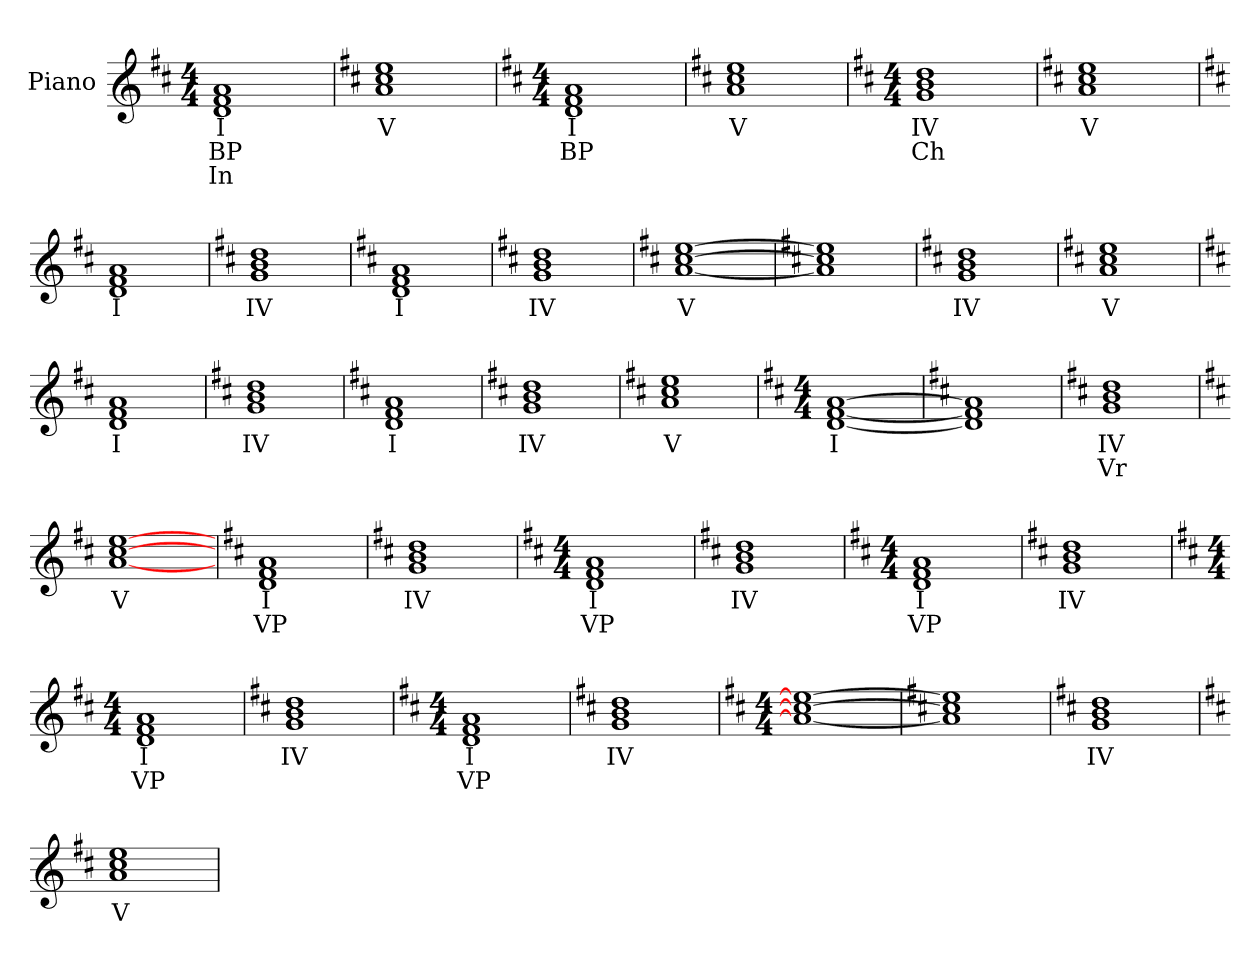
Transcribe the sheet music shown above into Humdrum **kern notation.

**kern	**text	**text	**text
*part1	*part1	*part1	*part1
*staff1	*staff1	*staff1	*staff1
*I"Piano	*	*	*
*I'Pno	*	*	*
*k[f#c#]	*	*	*
*D:	*	*	*
*M4/4	*	*	*
=	=	=	=
1d 1f# 1a	I	BP	In
=	=	=	=
*k[f#c#]	*	*	*
*D:	*	*	*
1a 1cc# 1ee	V	.	.
=	=	=	=
*k[f#c#]	*	*	*
*D:	*	*	*
*M4/4	*	*	*
1d 1f# 1a	I	BP	.
=	=	=	=
*k[f#c#]	*	*	*
*D:	*	*	*
1a 1cc# 1ee	V	.	.
=	=	=	=
*k[f#c#]	*	*	*
*D:	*	*	*
*M4/4	*	*	*
1g 1b 1dd	IV	Ch	.
=	=	=	=
*k[f#c#]	*	*	*
*D:	*	*	*
1a 1cc# 1ee	V	.	.
=	=	=	=
*k[f#c#]	*	*	*
*D:	*	*	*
1d 1f# 1a	I	.	.
=	=	=	=
*k[f#c#]	*	*	*
*D:	*	*	*
1g 1b 1dd	IV	.	.
=	=	=	=
*k[f#c#]	*	*	*
*D:	*	*	*
1d 1f# 1a	I	.	.
=	=	=	=
*k[f#c#]	*	*	*
*D:	*	*	*
1g 1b 1dd	IV	.	.
=	=	=	=
*k[f#c#]	*	*	*
*D:	*	*	*
[1a [1cc# [1ee	V	.	.
=	=	=	=
*k[f#c#]	*	*	*
*D:	*	*	*
1a] 1cc#] 1ee]	.	.	.
=	=	=	=
*k[f#c#]	*	*	*
*D:	*	*	*
1g 1b 1dd	IV	.	.
=	=	=	=
*k[f#c#]	*	*	*
*D:	*	*	*
1a 1cc# 1ee	V	.	.
=	=	=	=
*k[f#c#]	*	*	*
*D:	*	*	*
1d 1f# 1a	I	.	.
=	=	=	=
*k[f#c#]	*	*	*
*D:	*	*	*
1g 1b 1dd	IV	.	.
=	=	=	=
*k[f#c#]	*	*	*
*D:	*	*	*
1d 1f# 1a	I	.	.
=	=	=	=
*k[f#c#]	*	*	*
*D:	*	*	*
1g 1b 1dd	IV	.	.
=	=	=	=
*k[f#c#]	*	*	*
*D:	*	*	*
1a 1cc# 1ee	V	.	.
=	=	=	=
*k[f#c#]	*	*	*
*D:	*	*	*
*M4/4	*	*	*
[1d [1f# [1a	I	.	.
=	=	=	=
*k[f#c#]	*	*	*
*D:	*	*	*
1d] 1f#] 1a]	.	.	.
=	=	=	=
*k[f#c#]	*	*	*
*D:	*	*	*
1g 1b 1dd	IV	Vr	.
=	=	=	=
*k[f#c#]	*	*	*
*D:	*	*	*
[1a [1cc# [1ee	V	.	.
=	=	=	=
*k[f#c#]	*	*	*
*D:	*	*	*
1d 1f# 1a	I	VP	.
=	=	=	=
*k[f#c#]	*	*	*
*D:	*	*	*
1g 1b 1dd	IV	.	.
=	=	=	=
*k[f#c#]	*	*	*
*D:	*	*	*
*M4/4	*	*	*
1d 1f# 1a	I	VP	.
=	=	=	=
*k[f#c#]	*	*	*
*D:	*	*	*
1g 1b 1dd	IV	.	.
=	=	=	=
*k[f#c#]	*	*	*
*D:	*	*	*
*M4/4	*	*	*
1d 1f# 1a	I	VP	.
=	=	=	=
*k[f#c#]	*	*	*
*D:	*	*	*
1g 1b 1dd	IV	.	.
=	=	=	=
*k[f#c#]	*	*	*
*D:	*	*	*
*M4/4	*	*	*
1d 1f# 1a	I	VP	.
=	=	=	=
*k[f#c#]	*	*	*
*D:	*	*	*
1g 1b 1dd	IV	.	.
=	=	=	=
*k[f#c#]	*	*	*
*D:	*	*	*
*M4/4	*	*	*
1d 1f# 1a	I	VP	.
=	=	=	=
*k[f#c#]	*	*	*
*D:	*	*	*
1g 1b 1dd	IV	.	.
=	=	=	=
*k[f#c#]	*	*	*
*D:	*	*	*
*M4/4	*	*	*
1a_ 1cc#_ 1ee_	.	.	.
=	=	=	=
*k[f#c#]	*	*	*
*D:	*	*	*
1a] 1cc#] 1ee]	.	.	.
=	=	=	=
*k[f#c#]	*	*	*
*D:	*	*	*
1g 1b 1dd	IV	.	.
=	=	=	=
*k[f#c#]	*	*	*
*D:	*	*	*
1a 1cc# 1ee	V	.	.
=	=	=	=
*-	*-	*-	*-
